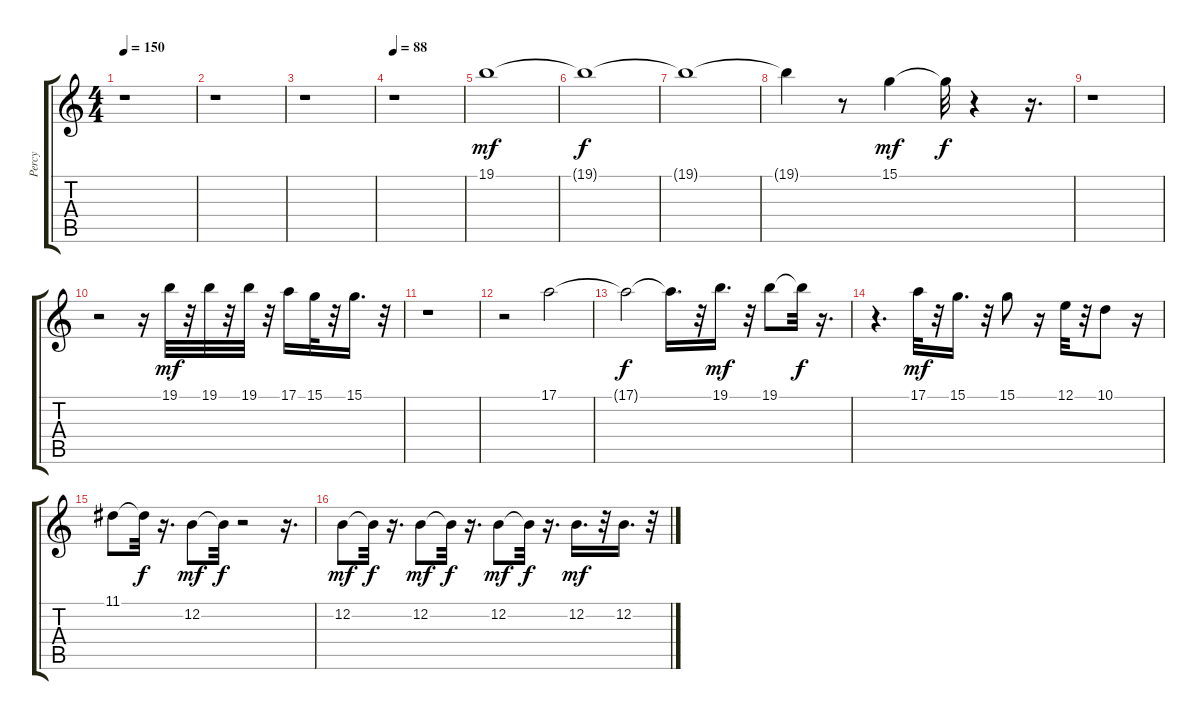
\track ("Percy" "Percy") {instrument fx8scifi}
\staff {score tabs}
\tuning (E4 B3 G3 D3 A2 E2) {hide}
\ts (4 4)
\tempo 150
\clef g2
\ks c
r.1{dy f} |
r.1 |
r.1 |
\tempo 88
r.1 |
19.1.1{dy mf} |
19.1{t}.1{dy f} |
19.1{t}.1 |
19.1{t}.4 r.8 15.1.4{dy mf} 15.1{t}.32{dy f} r.4 r.16{d} |
r.1 |
r.2 r.16 19.1.32{dy mf} r.32 19.1.32 r.32 19.1.32 r.32 17.1.16 15.1.32 r.32 15.1.16{d} r.32 |
r.1 |
r.2 17.1.2 |
17.1{t}.2{dy f} 17.1{t}.16{d} r.32 19.1.16{d dy mf} r.32 19.1.8 19.1{t}.32{dy f} r.16{d} |
r.4{d} 17.1.32{dy mf} r.32 15.1.16{d} r.32 15.1.8 r.16 12.1.32 r.32 10.1.8 r.16 |
11.1.8 11.1{t}.32{dy f} r.16{d} 12.2.8{dy mf} 12.2{t}.32{dy f} r.2 r.16{d} |
12.2.8{dy mf} 12.2{t}.32{dy f} r.16{d} 12.2.8{dy mf} 12.2{t}.32{dy f} r.16{d} 12.2.8{dy mf} 12.2{t}.32{dy f} r.16{d} 12.2.16{d dy mf} r.32 12.2.16{d} r.32
